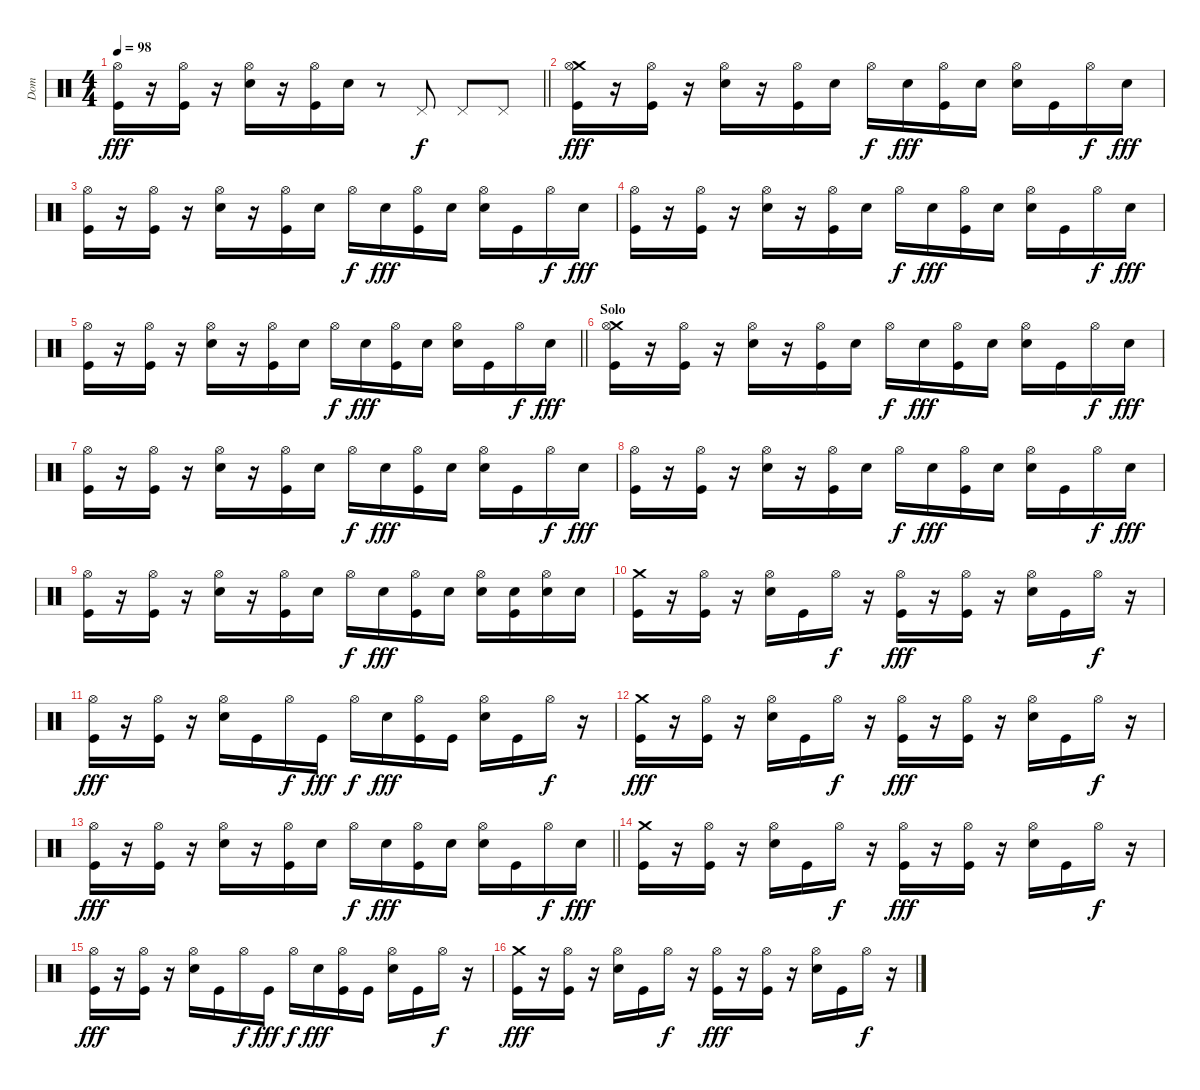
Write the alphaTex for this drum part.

\track ("Dom" "Dom") {instrument percussion}
\staff {score}
\articulation defaults
\ts (4 4)
\tempo 98
\clef neutral
\barLineRight lightlight
\ks c
("Hi-Hat (open)" "Kick (hit)").16{dy fff} r.16 ("Hi-Hat (open)" "Kick (hit)").16 r.16 ("Hi-Hat (open)" "Electric Snare (hit)").16 r.16 ("Hi-Hat (open)" "Kick (hit)").16 "Electric Snare (hit)".16 r.8 "Pedal Hi-Hat (hit)".8{dy f} "Pedal Hi-Hat (hit)".8 "Pedal Hi-Hat (hit)".8 |
("Crash medium (hit)" "Hi-Hat (open)" "Kick (hit)").16{dy fff} r.16 ("Hi-Hat (open)" "Kick (hit)").16 r.16 ("Hi-Hat (open)" "Electric Snare (hit)").16 r.16 ("Hi-Hat (open)" "Kick (hit)").16 "Electric Snare (hit)".16 "Hi-Hat (open)".16{dy f} "Electric Snare (hit)".16{dy fff} ("Hi-Hat (open)" "Kick (hit)").16 "Electric Snare (hit)".16 ("Hi-Hat (open)" "Electric Snare (hit)").16 "Kick (hit)".16 "Hi-Hat (open)".16{dy f} "Electric Snare (hit)".16{dy fff} |
("Hi-Hat (open)" "Kick (hit)").16 r.16 ("Hi-Hat (open)" "Kick (hit)").16 r.16 ("Hi-Hat (open)" "Electric Snare (hit)").16 r.16 ("Hi-Hat (open)" "Kick (hit)").16 "Electric Snare (hit)".16 "Hi-Hat (open)".16{dy f} "Electric Snare (hit)".16{dy fff} ("Hi-Hat (open)" "Kick (hit)").16 "Electric Snare (hit)".16 ("Hi-Hat (open)" "Electric Snare (hit)").16 "Kick (hit)".16 "Hi-Hat (open)".16{dy f} "Electric Snare (hit)".16{dy fff} |
("Hi-Hat (open)" "Kick (hit)").16 r.16 ("Hi-Hat (open)" "Kick (hit)").16 r.16 ("Hi-Hat (open)" "Electric Snare (hit)").16 r.16 ("Hi-Hat (open)" "Kick (hit)").16 "Electric Snare (hit)".16 "Hi-Hat (open)".16{dy f} "Electric Snare (hit)".16{dy fff} ("Hi-Hat (open)" "Kick (hit)").16 "Electric Snare (hit)".16 ("Hi-Hat (open)" "Electric Snare (hit)").16 "Kick (hit)".16 "Hi-Hat (open)".16{dy f} "Electric Snare (hit)".16{dy fff} |
\barLineRight lightlight
("Hi-Hat (open)" "Kick (hit)").16 r.16 ("Hi-Hat (open)" "Kick (hit)").16 r.16 ("Hi-Hat (open)" "Electric Snare (hit)").16 r.16 ("Hi-Hat (open)" "Kick (hit)").16 "Electric Snare (hit)".16 "Hi-Hat (open)".16{dy f} "Electric Snare (hit)".16{dy fff} ("Hi-Hat (open)" "Kick (hit)").16 "Electric Snare (hit)".16 ("Hi-Hat (open)" "Electric Snare (hit)").16 "Kick (hit)".16 "Hi-Hat (open)".16{dy f} "Electric Snare (hit)".16{dy fff} |
\section ("" "Solo")
("Crash medium (hit)" "Hi-Hat (open)" "Kick (hit)").16 r.16 ("Hi-Hat (open)" "Kick (hit)").16 r.16 ("Hi-Hat (open)" "Electric Snare (hit)").16 r.16 ("Hi-Hat (open)" "Kick (hit)").16 "Electric Snare (hit)".16 "Hi-Hat (open)".16{dy f} "Electric Snare (hit)".16{dy fff} ("Hi-Hat (open)" "Kick (hit)").16 "Electric Snare (hit)".16 ("Hi-Hat (open)" "Electric Snare (hit)").16 "Kick (hit)".16 "Hi-Hat (open)".16{dy f} "Electric Snare (hit)".16{dy fff} |
("Hi-Hat (open)" "Kick (hit)").16 r.16 ("Hi-Hat (open)" "Kick (hit)").16 r.16 ("Hi-Hat (open)" "Electric Snare (hit)").16 r.16 ("Hi-Hat (open)" "Kick (hit)").16 "Electric Snare (hit)".16 "Hi-Hat (open)".16{dy f} "Electric Snare (hit)".16{dy fff} ("Hi-Hat (open)" "Kick (hit)").16 "Electric Snare (hit)".16 ("Hi-Hat (open)" "Electric Snare (hit)").16 "Kick (hit)".16 "Hi-Hat (open)".16{dy f} "Electric Snare (hit)".16{dy fff} |
("Hi-Hat (open)" "Kick (hit)").16 r.16 ("Hi-Hat (open)" "Kick (hit)").16 r.16 ("Hi-Hat (open)" "Electric Snare (hit)").16 r.16 ("Hi-Hat (open)" "Kick (hit)").16 "Electric Snare (hit)".16 "Hi-Hat (open)".16{dy f} "Electric Snare (hit)".16{dy fff} ("Hi-Hat (open)" "Kick (hit)").16 "Electric Snare (hit)".16 ("Hi-Hat (open)" "Electric Snare (hit)").16 "Kick (hit)".16 "Hi-Hat (open)".16{dy f} "Electric Snare (hit)".16{dy fff} |
("Hi-Hat (open)" "Kick (hit)").16 r.16 ("Hi-Hat (open)" "Kick (hit)").16 r.16 ("Hi-Hat (open)" "Electric Snare (hit)").16 r.16 ("Hi-Hat (open)" "Kick (hit)").16 "Electric Snare (hit)".16 "Hi-Hat (open)".16{dy f} "Electric Snare (hit)".16{dy fff} ("Hi-Hat (open)" "Kick (hit)").16 "Electric Snare (hit)".16 ("Hi-Hat (open)" "Electric Snare (hit)").16 ("Electric Snare (hit)" "Kick (hit)").16 ("Hi-Hat (open)" "Electric Snare (hit)").16 "Electric Snare (hit)".16 |
("Crash medium (hit)" "Kick (hit)").16 r.16 ("Hi-Hat (open)" "Kick (hit)").16 r.16 ("Hi-Hat (open)" "Electric Snare (hit)").16 "Kick (hit)".16 "Hi-Hat (open)".16{dy f} r.16 ("Hi-Hat (open)" "Kick (hit)").16{dy fff} r.16 ("Hi-Hat (open)" "Kick (hit)").16 r.16 ("Hi-Hat (open)" "Electric Snare (hit)").16 "Kick (hit)".16 "Hi-Hat (open)".16{dy f} r.16 |
("Hi-Hat (open)" "Kick (hit)").16{dy fff} r.16 ("Hi-Hat (open)" "Kick (hit)").16 r.16 ("Hi-Hat (open)" "Electric Snare (hit)").16 "Kick (hit)".16 "Hi-Hat (open)".16{dy f} "Kick (hit)".16{dy fff} "Hi-Hat (open)".16{dy f} "Electric Snare (hit)".16{dy fff} ("Hi-Hat (open)" "Kick (hit)").16 "Kick (hit)".16 ("Hi-Hat (open)" "Electric Snare (hit)").16 "Kick (hit)".16 "Hi-Hat (open)".16{dy f} r.16 |
("Crash medium (hit)" "Kick (hit)").16{dy fff} r.16 ("Hi-Hat (open)" "Kick (hit)").16 r.16 ("Hi-Hat (open)" "Electric Snare (hit)").16 "Kick (hit)".16 "Hi-Hat (open)".16{dy f} r.16 ("Hi-Hat (open)" "Kick (hit)").16{dy fff} r.16 ("Hi-Hat (open)" "Kick (hit)").16 r.16 ("Hi-Hat (open)" "Electric Snare (hit)").16 "Kick (hit)".16 "Hi-Hat (open)".16{dy f} r.16 |
\barLineRight lightlight
("Hi-Hat (open)" "Kick (hit)").16{dy fff} r.16 ("Hi-Hat (open)" "Kick (hit)").16 r.16 ("Hi-Hat (open)" "Electric Snare (hit)").16 r.16 ("Hi-Hat (open)" "Kick (hit)").16 "Electric Snare (hit)".16 "Hi-Hat (open)".16{dy f} "Electric Snare (hit)".16{dy fff} ("Hi-Hat (open)" "Kick (hit)").16 "Electric Snare (hit)".16 ("Hi-Hat (open)" "Electric Snare (hit)").16 "Kick (hit)".16 "Hi-Hat (open)".16{dy f} "Electric Snare (hit)".16{dy fff} |
("Crash medium (hit)" "Kick (hit)").16 r.16 ("Hi-Hat (open)" "Kick (hit)").16 r.16 ("Hi-Hat (open)" "Electric Snare (hit)").16 "Kick (hit)".16 "Hi-Hat (open)".16{dy f} r.16 ("Hi-Hat (open)" "Kick (hit)").16{dy fff} r.16 ("Hi-Hat (open)" "Kick (hit)").16 r.16 ("Hi-Hat (open)" "Electric Snare (hit)").16 "Kick (hit)".16 "Hi-Hat (open)".16{dy f} r.16 |
("Hi-Hat (open)" "Kick (hit)").16{dy fff} r.16 ("Hi-Hat (open)" "Kick (hit)").16 r.16 ("Hi-Hat (open)" "Electric Snare (hit)").16 "Kick (hit)".16 "Hi-Hat (open)".16{dy f} "Kick (hit)".16{dy fff} "Hi-Hat (open)".16{dy f} "Electric Snare (hit)".16{dy fff} ("Hi-Hat (open)" "Kick (hit)").16 "Kick (hit)".16 ("Hi-Hat (open)" "Electric Snare (hit)").16 "Kick (hit)".16 "Hi-Hat (open)".16{dy f} r.16 |
("Crash medium (hit)" "Kick (hit)").16{dy fff} r.16 ("Hi-Hat (open)" "Kick (hit)").16 r.16 ("Hi-Hat (open)" "Electric Snare (hit)").16 "Kick (hit)".16 "Hi-Hat (open)".16{dy f} r.16 ("Hi-Hat (open)" "Kick (hit)").16{dy fff} r.16 ("Hi-Hat (open)" "Kick (hit)").16 r.16 ("Hi-Hat (open)" "Electric Snare (hit)").16 "Kick (hit)".16 "Hi-Hat (open)".16{dy f} r.16
